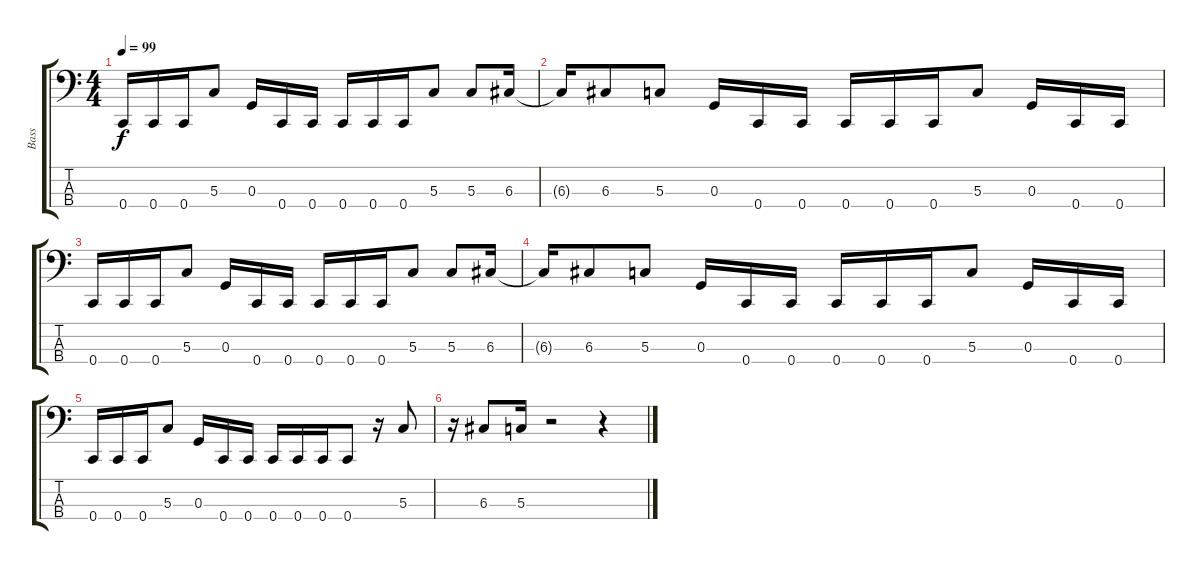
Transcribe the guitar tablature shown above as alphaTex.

\track ("Bass" "Bass") {instrument electricbasspick}
\staff {score tabs}
\tuning (F2 C2 G1 C1) {hide}
\ts (4 4)
\tempo 99
\clef f4
\ks c
0.4.16{dy f} 0.4.16 0.4.16 5.3.8 0.3.16 0.4.16 0.4.16 0.4.16 0.4.16 0.4.16 5.3.8 5.3.8 6.3.16 |
6.3{t}.16 6.3.8 5.3.8 0.3.16 0.4.16 0.4.16 0.4.16 0.4.16 0.4.16 5.3.8 0.3.16 0.4.16 0.4.16 |
0.4.16 0.4.16 0.4.16 5.3.8 0.3.16 0.4.16 0.4.16 0.4.16 0.4.16 0.4.16 5.3.8 5.3.8 6.3.16 |
6.3{t}.16 6.3.8 5.3.8 0.3.16 0.4.16 0.4.16 0.4.16 0.4.16 0.4.16 5.3.8 0.3.16 0.4.16 0.4.16 |
0.4.16 0.4.16 0.4.16 5.3.8 0.3.16 0.4.16 0.4.16 0.4.16 0.4.16 0.4.16 0.4.8 r.16 5.3.8 |
r.16 6.3.8 5.3.16 r.2 r.4
